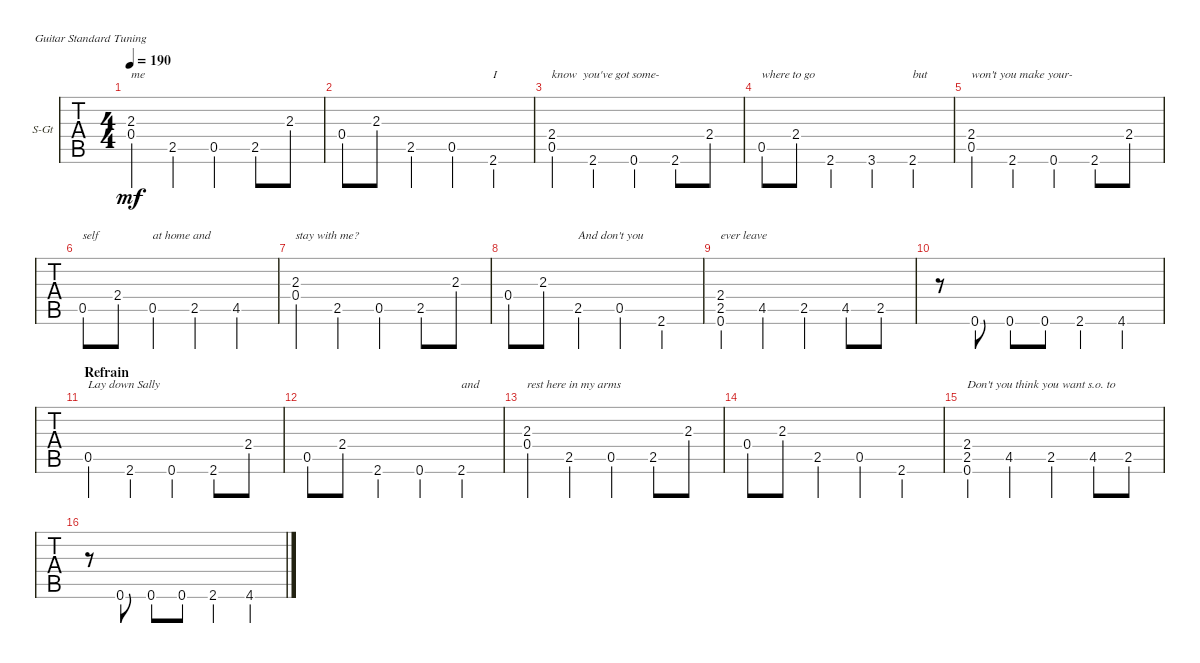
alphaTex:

\defaultSystemsLayout 4
\bracketExtendMode groupsimilarinstruments
\firstSystemTrackNameOrientation horizontal
\otherSystemsTrackNameOrientation horizontal
\track ("Guitar 1" "S-Gt") {instrument acousticguitarsteel}
\staff {tabs}
\tuning (E4 B3 G3 D3 A2 E2)
\ts (4 4)
\tempo 190
\clef g2
\ks c
(2.3 0.4).4{txt "me" dy mf} 2.5.4 0.5.4 2.5.8 2.3.8 |
0.4.8 2.3.8 2.5.4 0.5.4 2.6.4{txt "I"} |
(0.5 2.4).4{txt "know  you've got some-"} 2.6.4 0.6.4 2.6.8 2.4.8 |
0.5.8{txt "where to go"} 2.4.8 2.6.4 3.6.4 2.6.4{txt "but"} |
(0.5 2.4).4{txt "won't you make your-"} 2.6.4 0.6.4 2.6.8 2.4.8 |
0.5.8{txt "self"} 2.4.8 0.5.4{txt "at home and"} 2.5.4 4.5.4 |
(2.3 0.4).4{txt "stay with me?"} 2.5.4 0.5.4 2.5.8 2.3.8 |
0.4.8 2.3.8 2.5.4{txt "And don't you"} 0.5.4 2.6.4 |
(2.4 2.5 0.6).4{txt "ever leave"} 4.5.4 2.5.4 4.5.8 2.5.8 |
r.8 0.6.8 0.6.8 0.6.8 2.6.4 4.6.4 |
\section ("" "Refrain")
0.5.4{txt "Lay down Sally"} 2.6.4 0.6.4 2.6.8 2.4.8 |
0.5.8 2.4.8 2.6.4 0.6.4 2.6.4{txt "and"} |
(2.3 0.4).4{txt "rest here in my arms"} 2.5.4 0.5.4 2.5.8 2.3.8 |
0.4.8 2.3.8 2.5.4 0.5.4 2.6.4 |
(2.4 2.5 0.6).4{txt "Don't you think you want s.o. to "} 4.5.4 2.5.4 4.5.8 2.5.8 |
r.8 0.6.8 0.6.8 0.6.8 2.6.4 4.6.4
